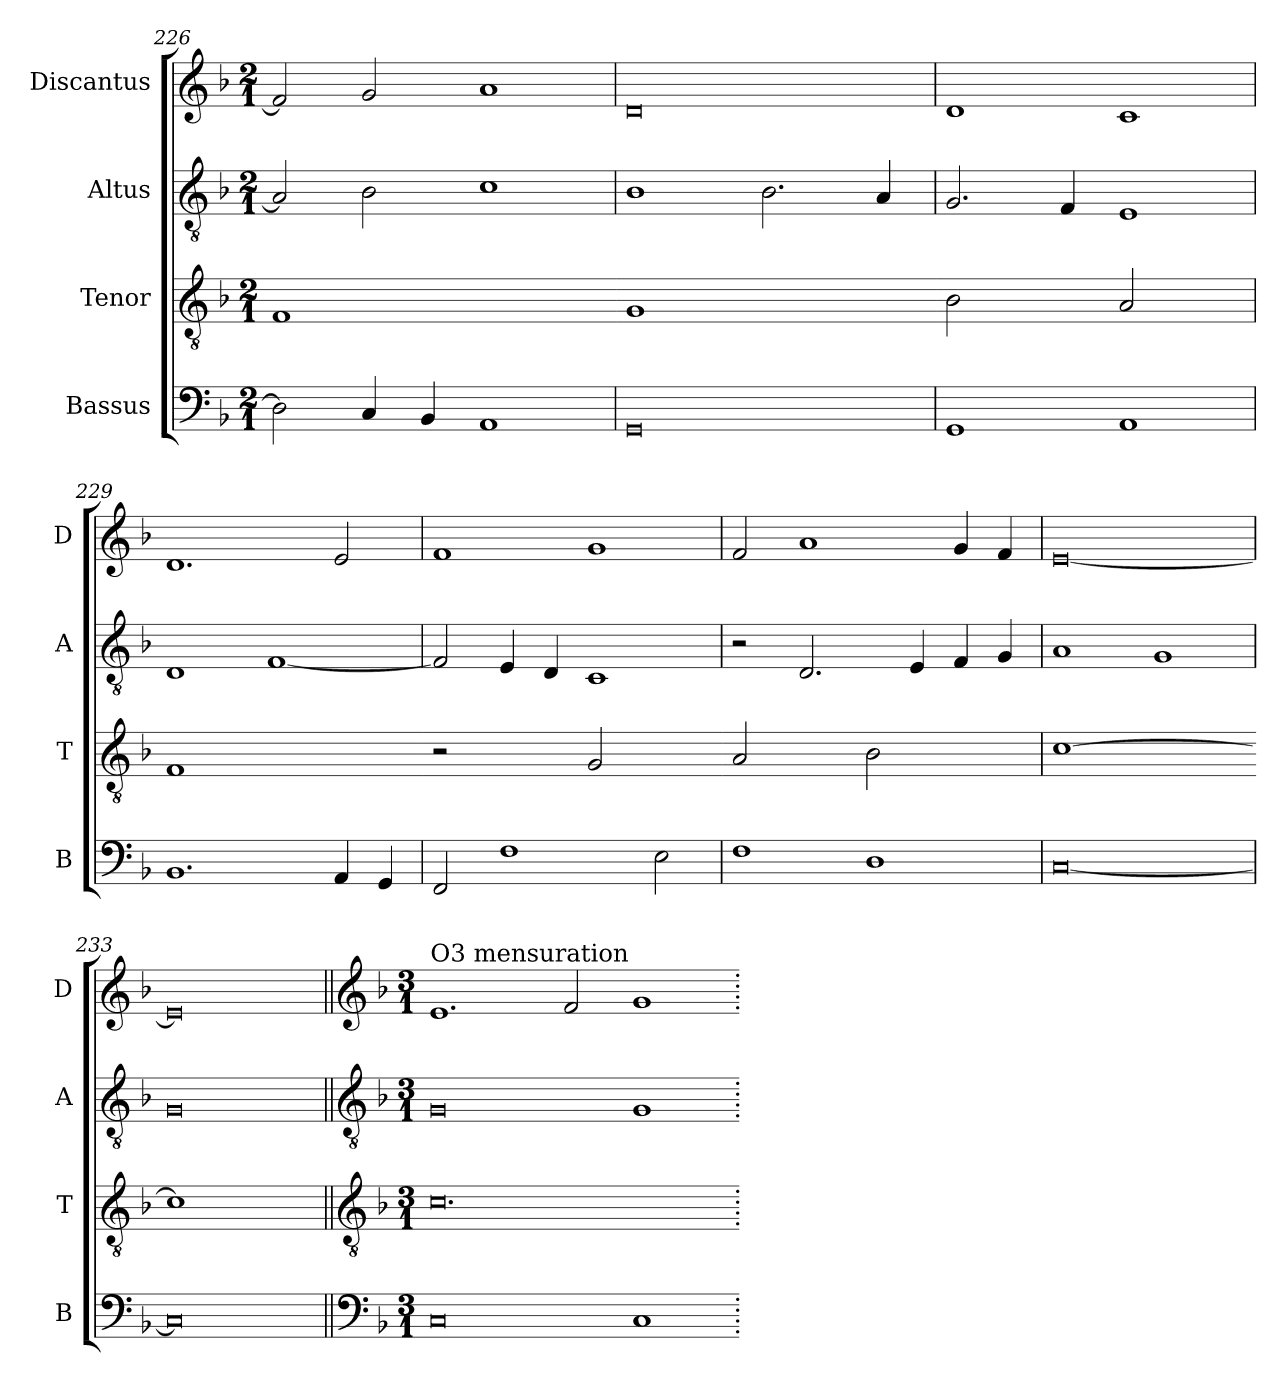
**kern	**kern	**kern	**kern
*part4	*part3	*part2	*part1
*staff4	*staff3	*staff2	*staff1
*I"Bassus	*I"Tenor	*I"Altus	*I"Discantus
*I'B	*I'T	*I'A	*I'D
*clefF4	*clefGv2	*clefGv2	*clefG2
*k[b-]	*k[b-]	*k[b-]	*k[b-]
*M2/1	*M2/1	*M2/1	*M2/1
=226	=226	=226	=226
!	!LO:N:vis=1	!	!
2D\]	0F	2A/]	2f/]
4C/	.	2B-\	2g/
4BB-/	.	.	.
1AA	.	1c	1a
=227	=227-	=227	=227
!	!LO:N:vis=1	!	!
0GG	0G	1B-	0d
.	.	2.B-\	.
.	.	4A/	.
=228	=228-	=228	=228
!	!LO:N:vis=2	!	!
1GG	1B-	2.G/	1d
.	.	4F/	.
!	!LO:N:vis=2	!	!
1AA	1A	1E	1c
=229	=229	=229	=229
!	!LO:N:vis=1	!	!
1.BB-	0F	1D	1.d
.	.	[1F	.
4AA/	.	.	2e/
4GG/	.	.	.
=230	=230-	=230	=230
!	!LO:N:vis=2	!	!
2FF/	1r	2F/]	1f
1F	.	4E/	.
.	.	4D/	.
!	!LO:N:vis=2	!	!
.	1G	1C	1g
2E\	.	.	.
=231	=231-	=231	=231
!	!LO:N:vis=2	!	!
1F	1A	2r	2f/
.	.	2.D/	1a
!	!LO:N:vis=2	!	!
1D	1B-	.	.
.	.	4E/	.
.	.	4F/	4g/
.	.	4G/	4f/
=232	=232	=232	=232
!	!LO:N:vis=1	!	!
[0C	[0c	1A	[0e
.	.	1G	.
=233	=233-	=233	=233
!	!LO:N:vis=1	!	!
0C]	0c]	0G	0e]
=234||	=234||	=234||	=234||
*clefF4	*clefGv2	*clefGv2	*clefG2
*k[b-]	*k[b-]	*k[b-]	*k[b-]
*M3/1	*M3/1	*M3/1	*M3/1
!	!	!	!LO:TX:a:t=O3 mensuration
0C	0.c	0G	1.e
.	.	.	2f/
1C	.	1G	1g
=.	=.	=.	=.
*-	*-	*-	*-
